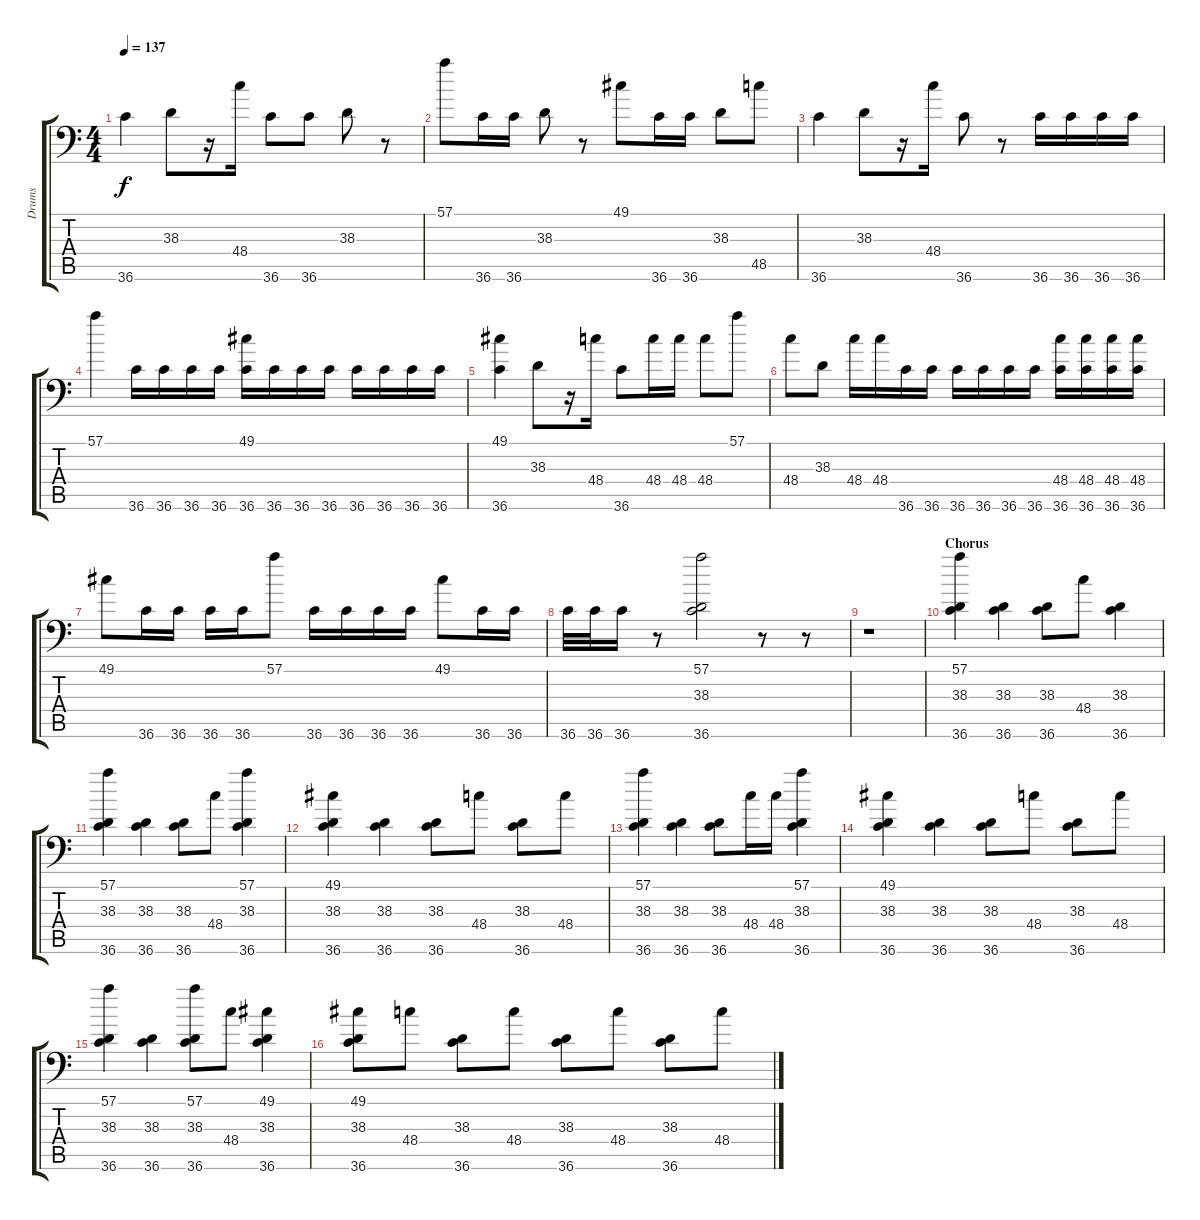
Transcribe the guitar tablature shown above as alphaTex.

\track ("Drums" "Drums") {instrument acousticgrandpiano}
\staff {score tabs}
\tuning (C-1 C-1 C-1 C-1 C-1 C-1) {hide}
\ts (4 4)
\tempo 137
\clef f4
\ks c
36.6.4{dy f} 38.3.8 r.16 48.4.16 36.6.8 36.6.8 38.3.8 r.8 |
57.1.8 36.6.16 36.6.16 38.3.8 r.8 49.1.8 36.6.16 36.6.16 38.3.8 48.5.8 |
36.6.4 38.3.8 r.16 48.4.16 36.6.8 r.8 36.6.16 36.6.16 36.6.16 36.6.16 |
57.1.4 36.6.16 36.6.16 36.6.16 36.6.16 (49.1 36.6).16 36.6.16 36.6.16 36.6.16 36.6.16 36.6.16 36.6.16 36.6.16 |
(49.1 36.6).4 38.3.8 r.16 48.4.16 36.6.8 48.4.16 48.4.16 48.4.8 57.1.8 |
48.4.8 38.3.8 48.4.16 48.4.16 36.6.16 36.6.16 36.6.16 36.6.16 36.6.16 36.6.16 (48.4 36.6).16 (48.4 36.6).16 (48.4 36.6).16 (48.4 36.6).16 |
49.1.8 36.6.16 36.6.16 36.6.16 36.6.16 57.1.8 36.6.16 36.6.16 36.6.16 36.6.16 49.1.8 36.6.16 36.6.16 |
36.6.32 36.6.32 36.6.16 r.8 (57.1 38.3 36.6).2 r.8 r.8 |
r.1 |
\section ("" "Chorus")
(57.1 38.3 36.6).4 (38.3 36.6).4 (38.3 36.6).8 48.4.8 (38.3 36.6).4 |
(57.1 38.3 36.6).4 (38.3 36.6).4 (38.3 36.6).8 48.4.8 (57.1 38.3 36.6).4 |
(49.1 38.3 36.6).4 (38.3 36.6).4 (38.3 36.6).8 48.4.8 (38.3 36.6).8 48.4.8 |
(57.1 38.3 36.6).4 (38.3 36.6).4 (38.3 36.6).8 48.4.16 48.4.16 (57.1 38.3 36.6).4 |
(49.1 38.3 36.6).4 (38.3 36.6).4 (38.3 36.6).8 48.4.8 (38.3 36.6).8 48.4.8 |
(57.1 38.3 36.6).4 (38.3 36.6).4 (57.1 38.3 36.6).8 48.4.8 (49.1 38.3 36.6).4 |
(49.1 38.3 36.6).8 48.4.8 (38.3 36.6).8 48.4.8 (38.3 36.6).8 48.4.8 (38.3 36.6).8 48.4.8
